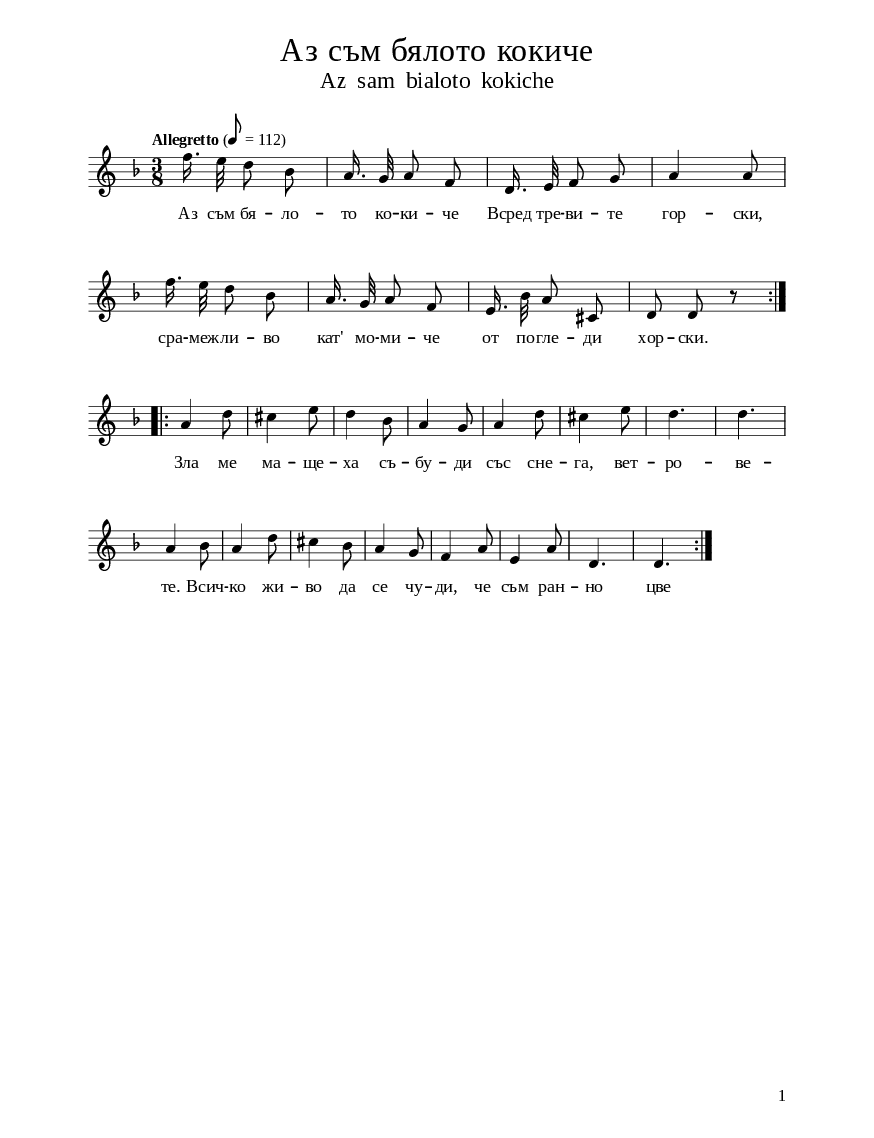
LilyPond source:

\version "2.18.2"

\paper {
  #(set-paper-size "a5")
}

\bookpart {
\paper {
  print-all-headers = ##t
  print-page-number = ##t
  print-first-page-number = ##t

  % put page numbers on the bottom
  oddHeaderMarkup = \markup ""
  evenHeaderMarkup = \markup ""
  oddFooterMarkup = \markup
    \fill-line {
      ""
      \on-the-fly #print-page-number-check-first \fromproperty #'page:page-number-string
    }
  evenFooterMarkup = \markup
    \fill-line {
      \on-the-fly #print-page-number-check-first \fromproperty #'page:page-number-string
      ""
    }

  left-margin = 1.5\cm
  right-margin = 1.5\cm
  top-margin = 1.6\cm
  bottom-margin = 1.2\cm
  ragged-bottom = ##t % do not spread the staves to fill the whole vertical space

  % change lyrics and titles font (affects notes also)
  fonts =
    #(make-pango-font-tree
     "Times New Roman"
     "DejaVu Sans"
     "DejaVu Sans Mono"
     (/ (* staff-height pt) 3.6))

  % change distance between staves
  system-system-spacing =
    #'((basic-distance . 12)
       (minimum-distance . 6)
       (padding . 1)
       (stretchability . 12))
}

\header {
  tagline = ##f
}

\score{
  \layout { 
    indent = 0.0\cm % remove first line indentation
    ragged-last = ##t % do not spread last line to fill the whole space
    \context {
      \Score
      \omit BarNumber %remove bar numbers
    } % context

    \context { % change staff size
      \Staff
      fontSize = #+0 % affects notes size only
      \override StaffSymbol #'staff-space = #(magstep -3)
      \override StaffSymbol #'thickness = #0.5
      \override BarLine #'hair-thickness = #1
      %\override StaffSymbol #'ledger-line-thickness = #'(0 . 0)
    }

    \context { % adjust space between staff and lyrics and between the two lyric lines
      \Lyrics
      \override VerticalAxisGroup.nonstaff-relatedstaff-spacing = #'((basic-distance . 4.5))
      \override VerticalAxisGroup.nonstaff-nonstaff-spacing = #'((minimum-distance . 2))
    }
  } % layout

   \new Voice \absolute  {
    \clef treble
    \key f \major
    \time 3/8 \tempo "Allegretto" 8 = 112
    \autoBeamOff

    f''16. e''32 d''8 bes' | a'16. g'32 a'8 f' | d'16. e'32 f'8 g' | a'4 a'8 \break |
    f''16. e''32 d''8 bes' | a'16. g'32 a'8 f' | e'16. bes'32 a'8 cis' | d'8 d' r | \bar ":|." \break
    \repeat volta 2 { 
      \bar ":|.|:"
      a'4 d''8 | cis''4 e''8 | d''4 bes'8 | a'4 g'8 | a'4 d''8 | cis''4 e''8 | d''4. |  d''4. \break | % 17
      a'4 bes'8 | a'4 d''8 | cis''4 bes'8 |  a'4 g'8 | f'4 a'8 | e'4 a'8 |  d'4. | d'4. } \break |
  }
  
  \addlyrics { Аз съм бя -- ло -- то ко -- ки -- че
Всред тре -- ви -- те гор -- ски,
сра -- меж -- ли -- во кат' мо -- ми -- че
от по -- гле -- ди хор -- ски. Зла ме ма -- ще -- ха съ -- бу -- ди
със сне -- га, вет -- ро -- ве -- те.  
Всич -- ко жи -- во да се чу -- ди,
че съм ран -- но цве -- те.}
  \addlyrics {}
  
  \header {
    title = \markup \column \normal-text \fontsize #2.5 {
              \center-align
              \line { Аз съм бялото кокиче }
              \vspace #-0.6
              \center-align
              \line \fontsize #-3 { Az sam bialoto kokiche }
              \vspace #-0.8
              \center-align
              \line \fontsize #-3 { " " }
            }
  }
  
  \midi{}

} % score

\pageBreak

\markup \fontsize #+2.5 {
    \hspace #1
    \override #'(baseline-skip . 2.4) % affects space between column lines
    \column {
      \line { Радост нова ви показвам }
      \line {   "   " с чашка ранобудна }  
      \line {   "   " и за пролетта разказвам }
      \line {   "   " приказчица чудна. } 
      
      \line { " " }
      \line { Че след мене теменужка  }
      \line {   "   " у вас ще гостува, }  
      \line {   "   " че със тая мила дружка }
      \line {   "   " славей ще се чува. } 
      
      \line { " " }
      \line { Че агънца ще заблеят  }
      \line {   "   " в ливади зелени, }  
      \line {   "   " че орачи ще засеят }
      \line {   "   " ниви наторени. } 
      
      \line { " " }
      \line { Златни класове ще зреят  }
      \line {   "   " в тези чудни ниви, }  
      \line {   "   " ангели ще славят Бога }
      \line {   "   " с песни най-красиви. } 
    }

    \hspace #5
    \override #'(baseline-skip . 2.4)
    \column {
      \line { 2. Radost nova vi pokazvam }
      \line {   "   " s kaschka ranobudna, }  
      \line {   "   " i sa proletta razkazvam }
      \line {   "   " prikazchiza chudna} 
      
      \line { " " }
      \line { 3. Che sled mene temenuzka, }
      \line {   "   " u vas ste gostuva}  
      \line {   "   " che sas taka mila druzka }
      \line {   "   " slavei ste se chuva. } 
      
       \line { " " }
      \line { 4. Che aganza ste sablejat }
      \line {   "   " v livadi zeleni}  
      \line {   "   " che orachi ste sasejat }
      \line {   "   " nivi natoreni.} 
      
      \line { " " }
      \line { 5. Zlatni klasove ste zrejat }
      \line {   "   " v tez chudni nivi}  
      \line {   "   " angeli ste slavjat Boga }
      \line {   "   " s pesni naj-krasivi.} 
    } %column
} % markup

\pageBreak

% include foreign translation(s) of the song
%\include "lyrics_de/lyrics_de_file_name.ly"

} % bookpart
